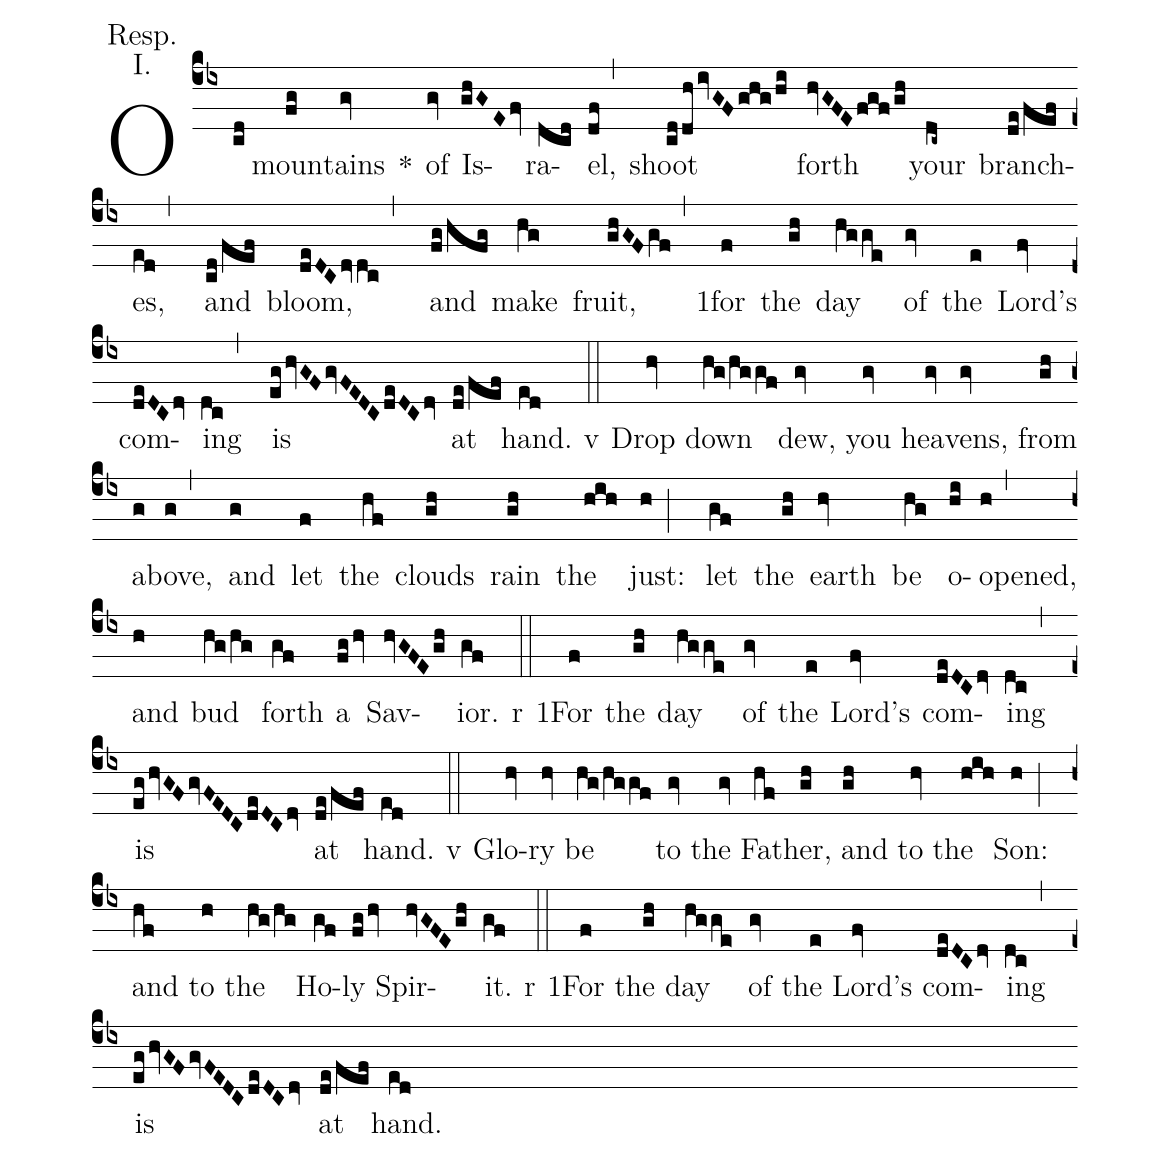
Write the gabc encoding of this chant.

annotation: Resp.;
annotation: I.;
%%
(cb4) O(cd) moun(fg)tains(gv) <sp>*</sp>() of(gv) Is(ghGEfv)ra(dcd)el,(df,) shoot(cddhivGFghg/hi) forth(hvGFEfgf/gh) your(dc~) branch(de/fef)es,(ed,) and(cd/fef) bloom,(deDCdvdc,) and(fg/hfg) make(hg) fruit,(ghGFgf,) <sp>1</sp>for(f) the(gh) day(hgge) of(gv) the(e) Lord's(fv) com(deDCdv)ing(dc,) is(eghvGFgvFEDCdeDCdv) at(de/fef) hand.(ed)

<sp>v</sp>(::) Drop(hv) down(hg/hggf) dew,(gv) you(gv) hea(gv)vens,(gv) from(gh) a(g)bove,(g,) and(g) let(f) the(hf) clouds(gh) rain(gh) the(hih) just:(h;) let(gf) the(gh) earth(hv) be(hg) o(hi)opened,(h,) and(h) bud(hg/hg) forth(gf) a(fghv) Sav(hvGFEgh)ior.(gf)

<sp>r</sp>(::) <sp>1</sp>For(f) the(gh) day(hgge) of(gv) the(e) Lord's(fv) com(deDCdv)ing(dc,) is(eghvGFgvFEDCdeDCdv) at(de/fef) hand.(ed)

<sp>v</sp>(::) Glo(hv)ry(hv) be(hg/hggf) to(gv) the(gv) Fa(hf)ther,(gh) and(gh) to(hv) the(hih) Son:(h;) and(hf) to(h) the(hg/hg) Ho(gf)ly(fghv) Spir(hvGFEgh)it.(gf)

<sp>r</sp>(::) <sp>1</sp>For(f) the(gh) day(hgge) of(gv) the(e) Lord's(fv) com(deDCdv)ing(dc,) is(eghvGFgvFEDCdeDCdv) at(de/fef) hand.(ed)
